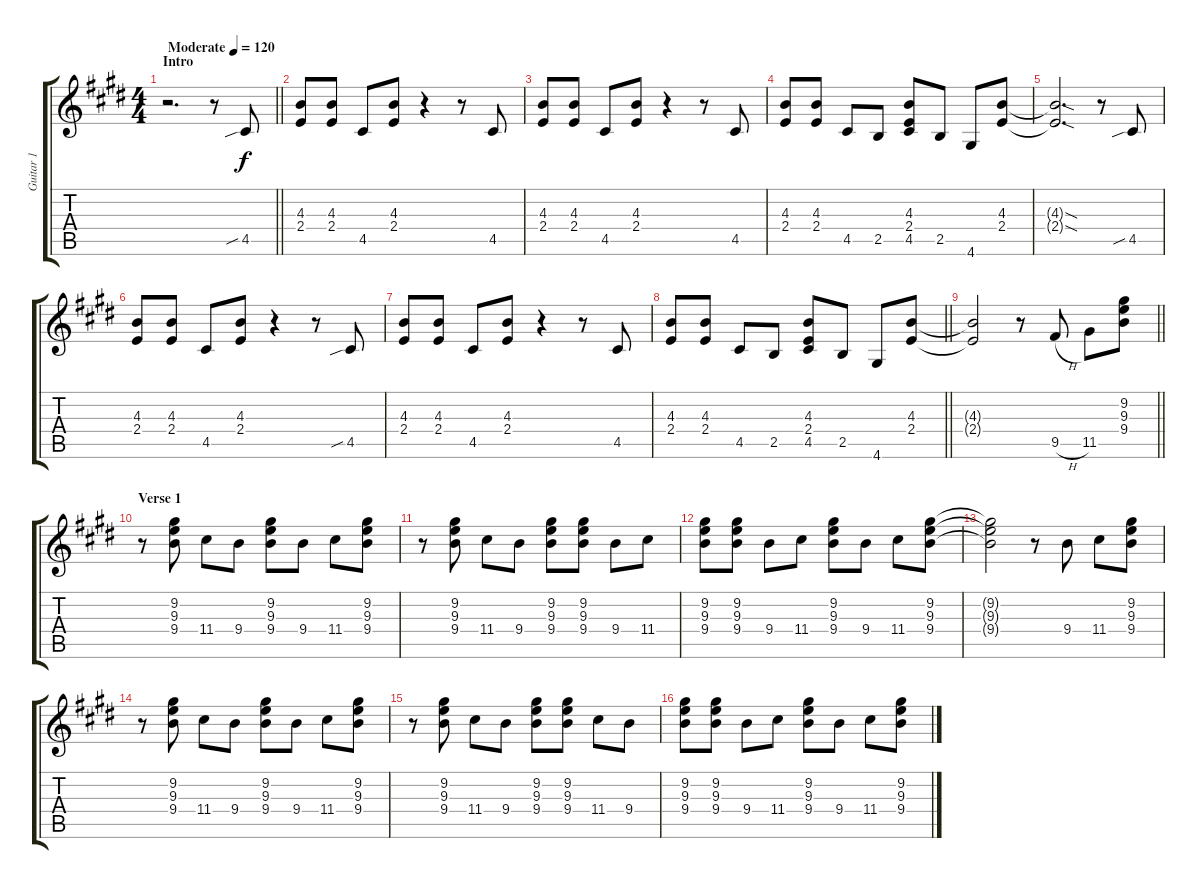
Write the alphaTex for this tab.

\track ("Guitar 1" "Guitar 1") {instrument distortionguitar}
\staff {score tabs}
\tuning (E4 B3 G3 D3 A2 E2) {hide}
\ts (4 4)
\section ("" "Intro")
\tempo (120 "Moderate")
\clef g2
\barLineRight lightlight
\ks e
r.2{d dy f instrument distortionguitar} r.8 4.5{sib}.8 |
(4.3 2.4).8 (4.3 2.4).8 4.5.8 (4.3 2.4).8 r.4 r.8 4.5.8 |
(4.3 2.4).8 (4.3 2.4).8 4.5.8 (4.3 2.4).8 r.4 r.8 4.5.8 |
(4.3 2.4).8 (4.3 2.4).8 4.5.8 2.5.8 (4.3 2.4 4.5).8 2.5.8 4.6.8 (4.3 2.4).8 |
(4.3{sod t} 2.4{sod t}).2{d} r.8 4.5{sib}.8 |
(4.3 2.4).8 (4.3 2.4).8 4.5.8 (4.3 2.4).8 r.4 r.8 4.5{sib}.8 |
(4.3 2.4).8 (4.3 2.4).8 4.5.8 (4.3 2.4).8 r.4 r.8 4.5.8 |
\barLineRight lightlight
(4.3 2.4).8 (4.3 2.4).8 4.5.8 2.5.8 (4.3 2.4 4.5).8 2.5.8 4.6.8 (4.3 2.4).8 |
\section ("" "")
\barLineRight lightlight
(4.3{t} 2.4{t}).2 r.8 9.5{h}.8 11.5.8 (9.2 9.3 9.4).8 |
\section ("" "Verse 1")
r.8 (9.2 9.3 9.4).8 11.4.8 9.4.8 (9.2 9.3 9.4).8 9.4.8 11.4.8 (9.2 9.3 9.4).8 |
r.8 (9.2 9.3 9.4).8 11.4.8 9.4.8 (9.2 9.3 9.4).8 (9.2 9.3 9.4).8 9.4.8 11.4.8 |
(9.2 9.3 9.4).8 (9.2 9.3 9.4).8 9.4.8 11.4.8 (9.2 9.3 9.4).8 9.4.8 11.4.8 (9.2 9.3 9.4).8 |
(9.2{t} 9.3{t} 9.4{t}).2 r.8 9.4.8 11.4.8 (9.2 9.3 9.4).8 |
r.8 (9.2 9.3 9.4).8 11.4.8 9.4.8 (9.2 9.3 9.4).8 9.4.8 11.4.8 (9.2 9.3 9.4).8 |
r.8 (9.2 9.3 9.4).8 11.4.8 9.4.8 (9.2 9.3 9.4).8 (9.2 9.3 9.4).8 11.4.8 9.4.8 |
(9.2 9.3 9.4).8 (9.2 9.3 9.4).8 9.4.8 11.4.8 (9.2 9.3 9.4).8 9.4.8 11.4.8 (9.2 9.3 9.4).8
